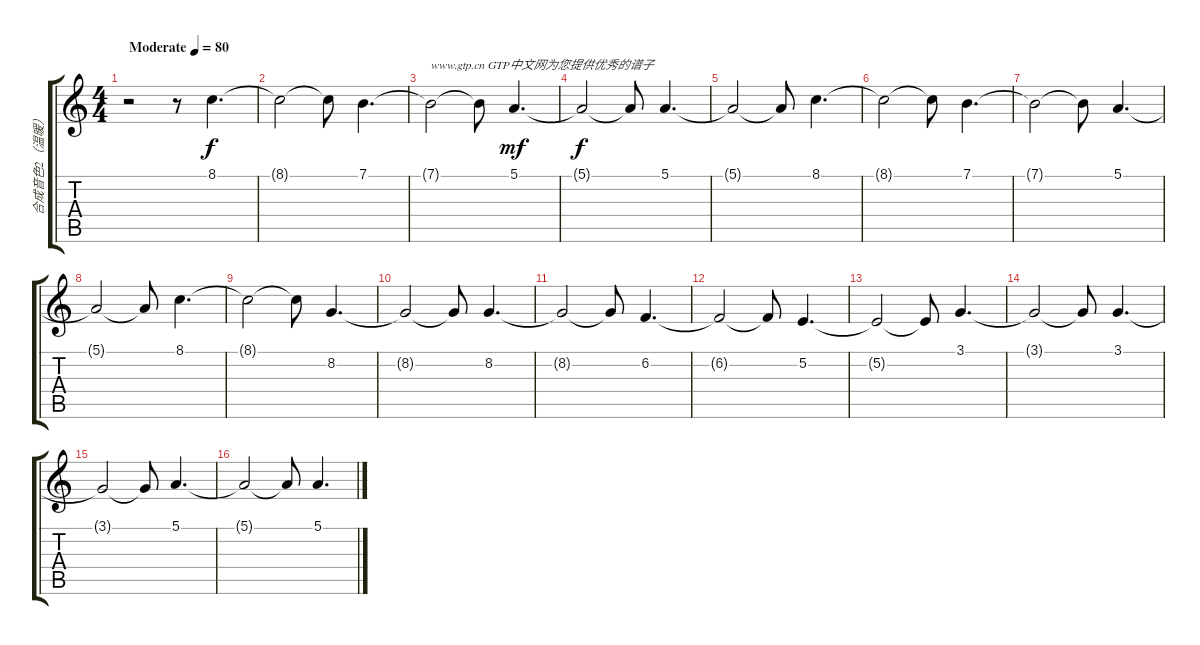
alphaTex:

\track ("合成音色2（温暖）" "合成音色2（温暖）") {instrument pad2warm}
\staff {score tabs}
\tuning (E4 B3 G3 D3 A2 E2) {hide}
\ts (4 4)
\tempo (80 "Moderate")
\clef g2
\ks c
r.2{dy f instrument pad2warm} r.8 8.1.4{d} |
8.1{t}.2 8.1{t}.8 7.1.4{d} |
7.1{t}.2{txt "www.gtp.cn GTP中文网为您提供优秀的谱子"} 7.1{t}.8 5.1.4{d dy mf} |
5.1{t}.2{dy f} 5.1{t}.8 5.1.4{d} |
5.1{t}.2 5.1{t}.8 8.1.4{d} |
8.1{t}.2 8.1{t}.8 7.1.4{d} |
7.1{t}.2 7.1{t}.8 5.1.4{d} |
5.1{t}.2 5.1{t}.8 8.1.4{d} |
8.1{t}.2 8.1{t}.8 8.2.4{d} |
8.2{t}.2 8.2{t}.8 8.2.4{d} |
8.2{t}.2 8.2{t}.8 6.2.4{d} |
6.2{t}.2 6.2{t}.8 5.2.4{d} |
5.2{t}.2 5.2{t}.8 3.1.4{d} |
3.1{t}.2 3.1{t}.8 3.1.4{d} |
3.1{t}.2 3.1{t}.8 5.1.4{d} |
5.1{t}.2 5.1{t}.8 5.1.4{d}
